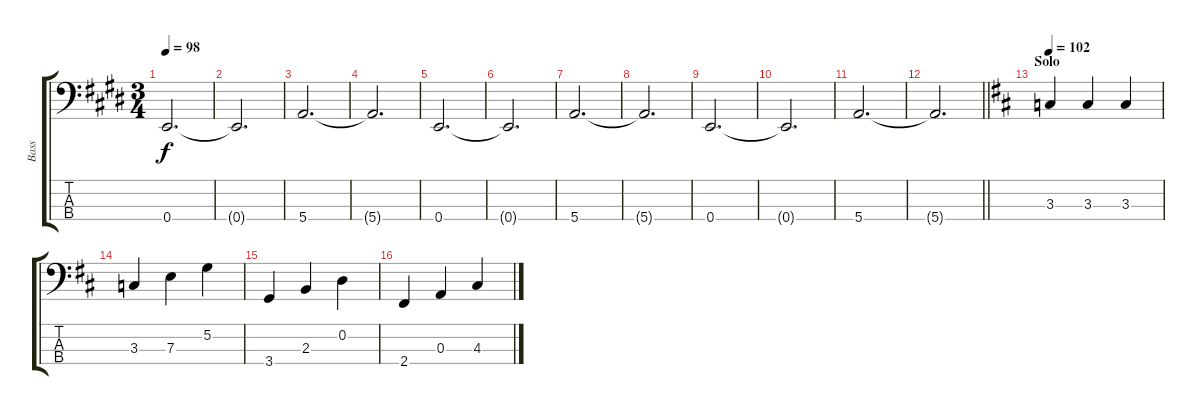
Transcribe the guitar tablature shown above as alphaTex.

\track ("Bass" "Bass") {instrument electricbassfinger}
\staff {score tabs}
\tuning (G2 D2 A1 E1) {hide}
\ts (3 4)
\tempo 98
\clef f4
\ks e
0.4.2{d dy f} |
0.4{t}.2{d} |
5.4.2{d} |
5.4{t}.2{d} |
0.4.2{d} |
0.4{t}.2{d} |
5.4.2{d} |
5.4{t}.2{d} |
0.4.2{d} |
0.4{t}.2{d} |
5.4.2{d} |
\barLineRight lightlight
5.4{t}.2{d} |
\section ("" "Solo")
\tempo 102
\ks d
3.3.4 3.3.4 3.3.4 |
3.3.4 7.3.4 5.2.4 |
3.4.4 2.3.4 0.2.4 |
2.4.4 0.3.4 4.3.4
